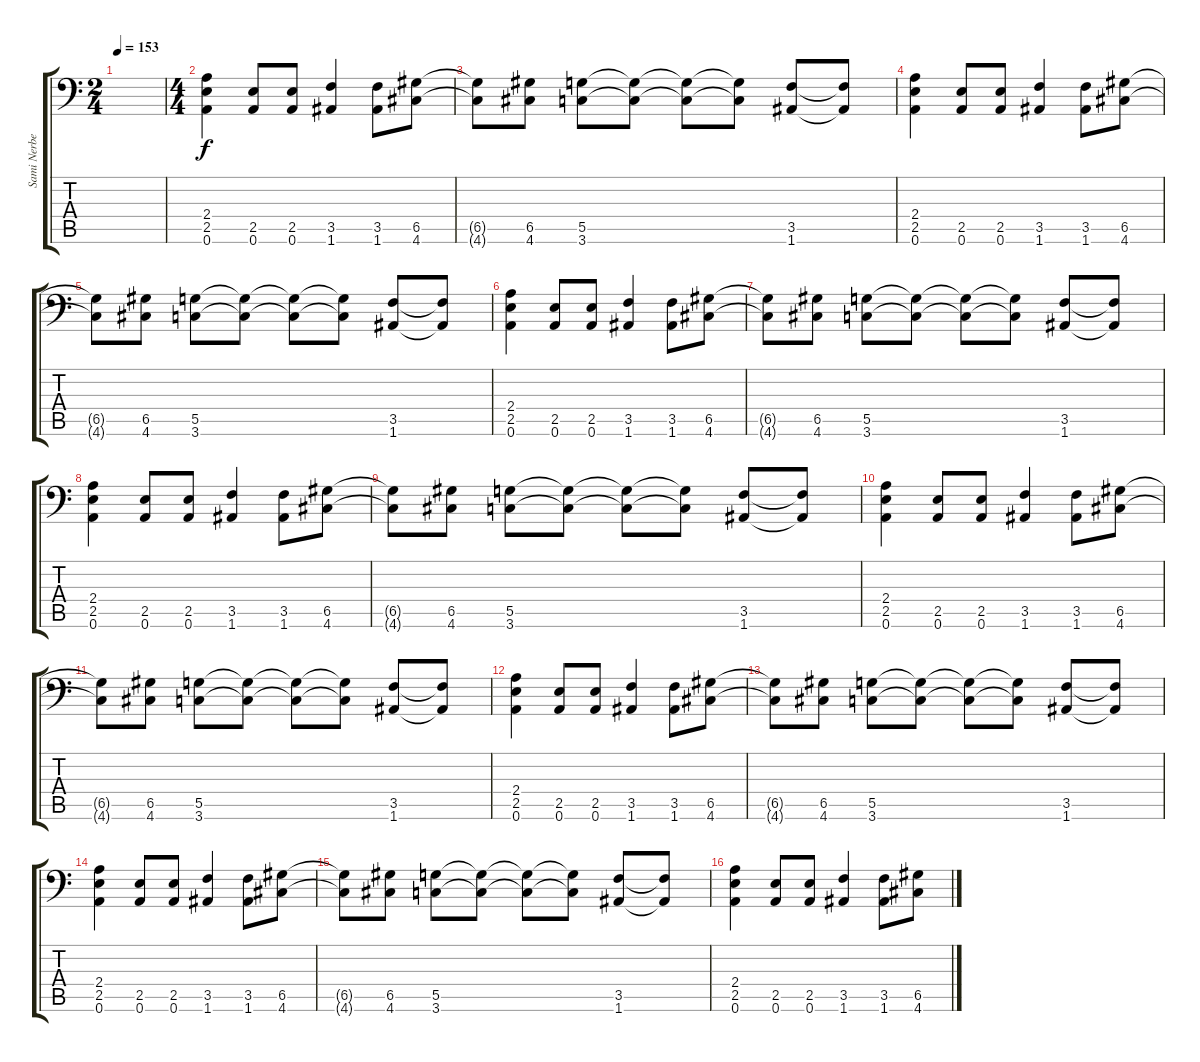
\track ("Sami Nerberg" "Sami Nerbe") {instrument distortionguitar}
\staff {score tabs}
\tuning (A3 E3 C3 G2 D2 A1) {hide}
\ts (2 4)
\tempo 153
\clef f4
\ks c
|
\ts (4 4)
(2.4 2.5 0.6).4 (2.5 0.6).8 (2.5 0.6).8 (3.5 1.6).4 (3.5 1.6).8 (6.5 4.6).8 |
(6.5{t} 4.6{t}).8 (6.5 4.6).8 (5.5 3.6).8 (5.5{t} 3.6{t}).8 (5.5{t} 3.6{t}).8 (5.5{t} 3.6{t}).8 (3.5 1.6).8 (3.5{t} 1.6{t}).8 |
(2.4 2.5 0.6).4 (2.5 0.6).8 (2.5 0.6).8 (3.5 1.6).4 (3.5 1.6).8 (6.5 4.6).8 |
(6.5{t} 4.6{t}).8 (6.5 4.6).8 (5.5 3.6).8 (5.5{t} 3.6{t}).8 (5.5{t} 3.6{t}).8 (5.5{t} 3.6{t}).8 (3.5 1.6).8 (3.5{t} 1.6{t}).8 |
(2.4 2.5 0.6).4 (2.5 0.6).8 (2.5 0.6).8 (3.5 1.6).4 (3.5 1.6).8 (6.5 4.6).8 |
(6.5{t} 4.6{t}).8 (6.5 4.6).8 (5.5 3.6).8 (5.5{t} 3.6{t}).8 (5.5{t} 3.6{t}).8 (5.5{t} 3.6{t}).8 (3.5 1.6).8 (3.5{t} 1.6{t}).8 |
(2.4 2.5 0.6).4 (2.5 0.6).8 (2.5 0.6).8 (3.5 1.6).4 (3.5 1.6).8 (6.5 4.6).8 |
(6.5{t} 4.6{t}).8 (6.5 4.6).8 (5.5 3.6).8 (5.5{t} 3.6{t}).8 (5.5{t} 3.6{t}).8 (5.5{t} 3.6{t}).8 (3.5 1.6).8 (3.5{t} 1.6{t}).8 |
(2.4 2.5 0.6).4 (2.5 0.6).8 (2.5 0.6).8 (3.5 1.6).4 (3.5 1.6).8 (6.5 4.6).8 |
(6.5{t} 4.6{t}).8 (6.5 4.6).8 (5.5 3.6).8 (5.5{t} 3.6{t}).8 (5.5{t} 3.6{t}).8 (5.5{t} 3.6{t}).8 (3.5 1.6).8 (3.5{t} 1.6{t}).8 |
(2.4 2.5 0.6).4 (2.5 0.6).8 (2.5 0.6).8 (3.5 1.6).4 (3.5 1.6).8 (6.5 4.6).8 |
(6.5{t} 4.6{t}).8 (6.5 4.6).8 (5.5 3.6).8 (5.5{t} 3.6{t}).8 (5.5{t} 3.6{t}).8 (5.5{t} 3.6{t}).8 (3.5 1.6).8 (3.5{t} 1.6{t}).8 |
(2.4 2.5 0.6).4 (2.5 0.6).8 (2.5 0.6).8 (3.5 1.6).4 (3.5 1.6).8 (6.5 4.6).8 |
(6.5{t} 4.6{t}).8 (6.5 4.6).8 (5.5 3.6).8 (5.5{t} 3.6{t}).8 (5.5{t} 3.6{t}).8 (5.5{t} 3.6{t}).8 (3.5 1.6).8 (3.5{t} 1.6{t}).8 |
(2.4 2.5 0.6).4 (2.5 0.6).8 (2.5 0.6).8 (3.5 1.6).4 (3.5 1.6).8 (6.5 4.6).8
